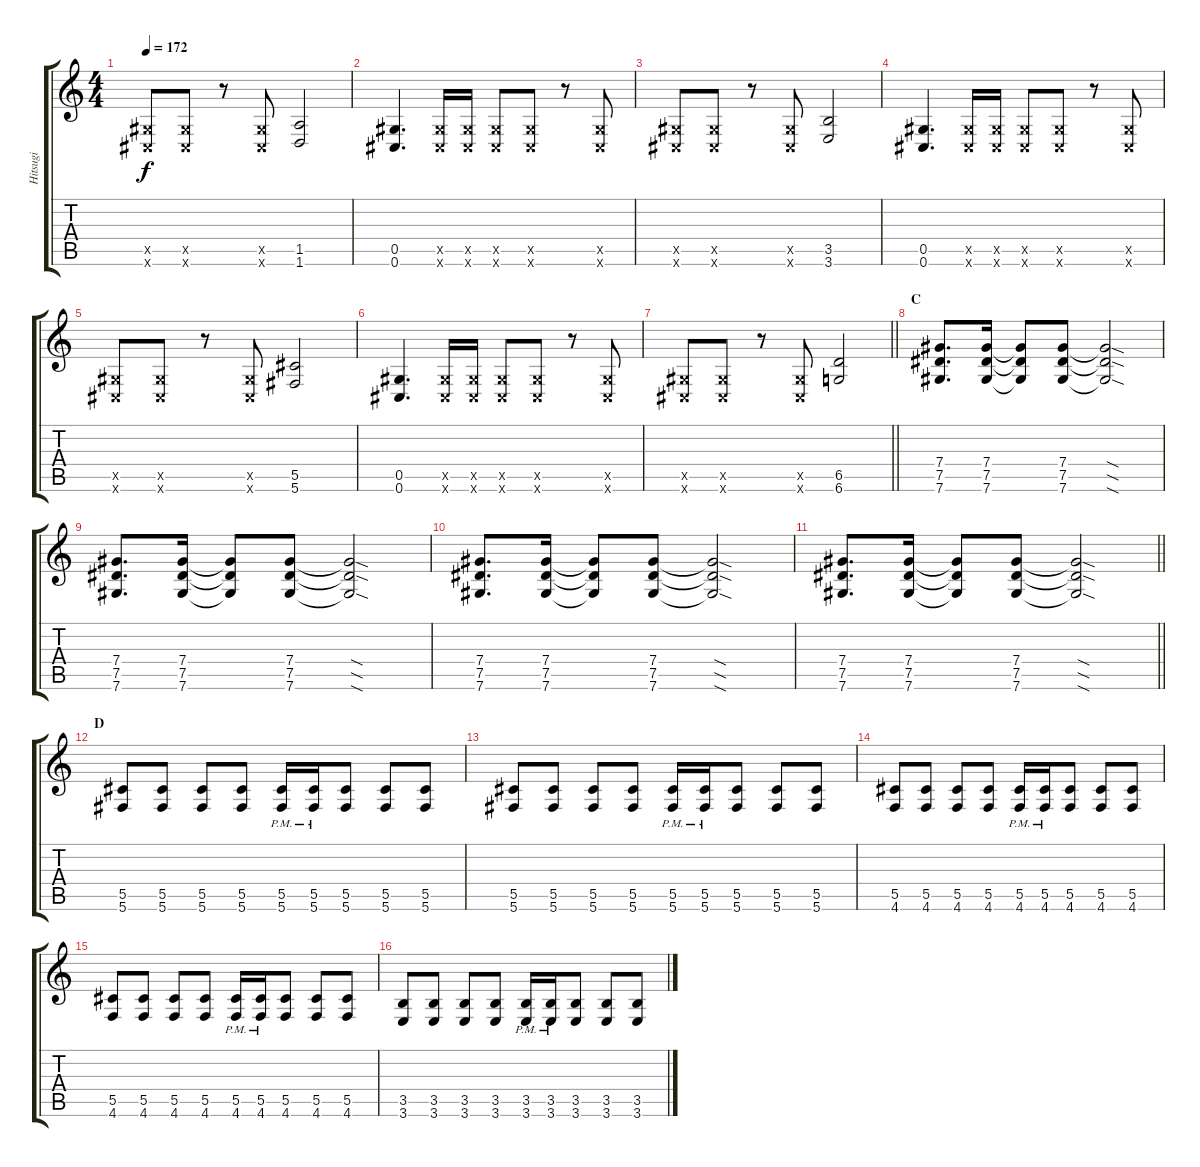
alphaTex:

\track ("Hitsugi" "Hitsugi") {instrument distortionguitar}
\staff {score tabs}
\tuning (Eb4 Bb3 Gb3 Db3 Ab2 Db2) {hide}
\ts (4 4)
\tempo 172
\clef g2
\ks c
(0.5{x} 0.6{x}).8{dy f} (0.5{x} 0.6{x}).8 r.8 (0.5{x} 0.6{x}).8 (1.5 1.6).2 |
(0.5 0.6).4{d} (0.5{x} 0.6{x}).16 (0.5{x} 0.6{x}).16 (0.5{x} 0.6{x}).8 (0.5{x} 0.6{x}).8 r.8 (0.5{x} 0.6{x}).8 |
(0.5{x} 0.6{x}).8 (0.5{x} 0.6{x}).8 r.8 (0.5{x} 0.6{x}).8 (3.5 3.6).2 |
(0.5 0.6).4{d} (0.5{x} 0.6{x}).16 (0.5{x} 0.6{x}).16 (0.5{x} 0.6{x}).8 (0.5{x} 0.6{x}).8 r.8 (0.5{x} 0.6{x}).8 |
(0.5{x} 0.6{x}).8 (0.5{x} 0.6{x}).8 r.8 (0.5{x} 0.6{x}).8 (5.5 5.6).2 |
(0.5 0.6).4{d} (0.5{x} 0.6{x}).16 (0.5{x} 0.6{x}).16 (0.5{x} 0.6{x}).8 (0.5{x} 0.6{x}).8 r.8 (0.5{x} 0.6{x}).8 |
\barLineRight lightlight
(0.5{x} 0.6{x}).8 (0.5{x} 0.6{x}).8 r.8 (0.5{x} 0.6{x}).8 (6.5 6.6).2 |
\section ("" "C")
(7.4 7.5 7.6).8{d} (7.4 7.5 7.6).16 (7.4{t} 7.5{t} 7.6{t}).8 (7.4 7.5 7.6).8 (7.4{sod t} 7.5{sod t} 7.6{sod t}).2 |
(7.4 7.5 7.6).8{d} (7.4 7.5 7.6).16 (7.4{t} 7.5{t} 7.6{t}).8 (7.4 7.5 7.6).8 (7.4{sod t} 7.5{sod t} 7.6{sod t}).2 |
(7.4 7.5 7.6).8{d} (7.4 7.5 7.6).16 (7.4{t} 7.5{t} 7.6{t}).8 (7.4 7.5 7.6).8 (7.4{sod t} 7.5{sod t} 7.6{sod t}).2 |
\barLineRight lightlight
(7.4 7.5 7.6).8{d} (7.4 7.5 7.6).16 (7.4{t} 7.5{t} 7.6{t}).8 (7.4 7.5 7.6).8 (7.4{sod t} 7.5{sod t} 7.6{sod t}).2 |
\section ("" "D")
(5.5 5.6).8 (5.5 5.6).8 (5.5 5.6).8 (5.5 5.6).8 (5.5{pm} 5.6{pm}).16 (5.5{pm} 5.6{pm}).16 (5.5 5.6).8 (5.5 5.6).8 (5.5 5.6).8 |
(5.5 5.6).8 (5.5 5.6).8 (5.5 5.6).8 (5.5 5.6).8 (5.5{pm} 5.6{pm}).16 (5.5{pm} 5.6{pm}).16 (5.5 5.6).8 (5.5 5.6).8 (5.5 5.6).8 |
(5.5 4.6).8 (5.5 4.6).8 (5.5 4.6).8 (5.5 4.6).8 (5.5{pm} 4.6{pm}).16 (5.5{pm} 4.6{pm}).16 (5.5 4.6).8 (5.5 4.6).8 (5.5 4.6).8 |
(5.5 4.6).8 (5.5 4.6).8 (5.5 4.6).8 (5.5 4.6).8 (5.5{pm} 4.6{pm}).16 (5.5{pm} 4.6{pm}).16 (5.5 4.6).8 (5.5 4.6).8 (5.5 4.6).8 |
(3.5 3.6).8 (3.5 3.6).8 (3.5 3.6).8 (3.5 3.6).8 (3.5{pm} 3.6{pm}).16 (3.5{pm} 3.6{pm}).16 (3.5 3.6).8 (3.5 3.6).8 (3.5 3.6).8
